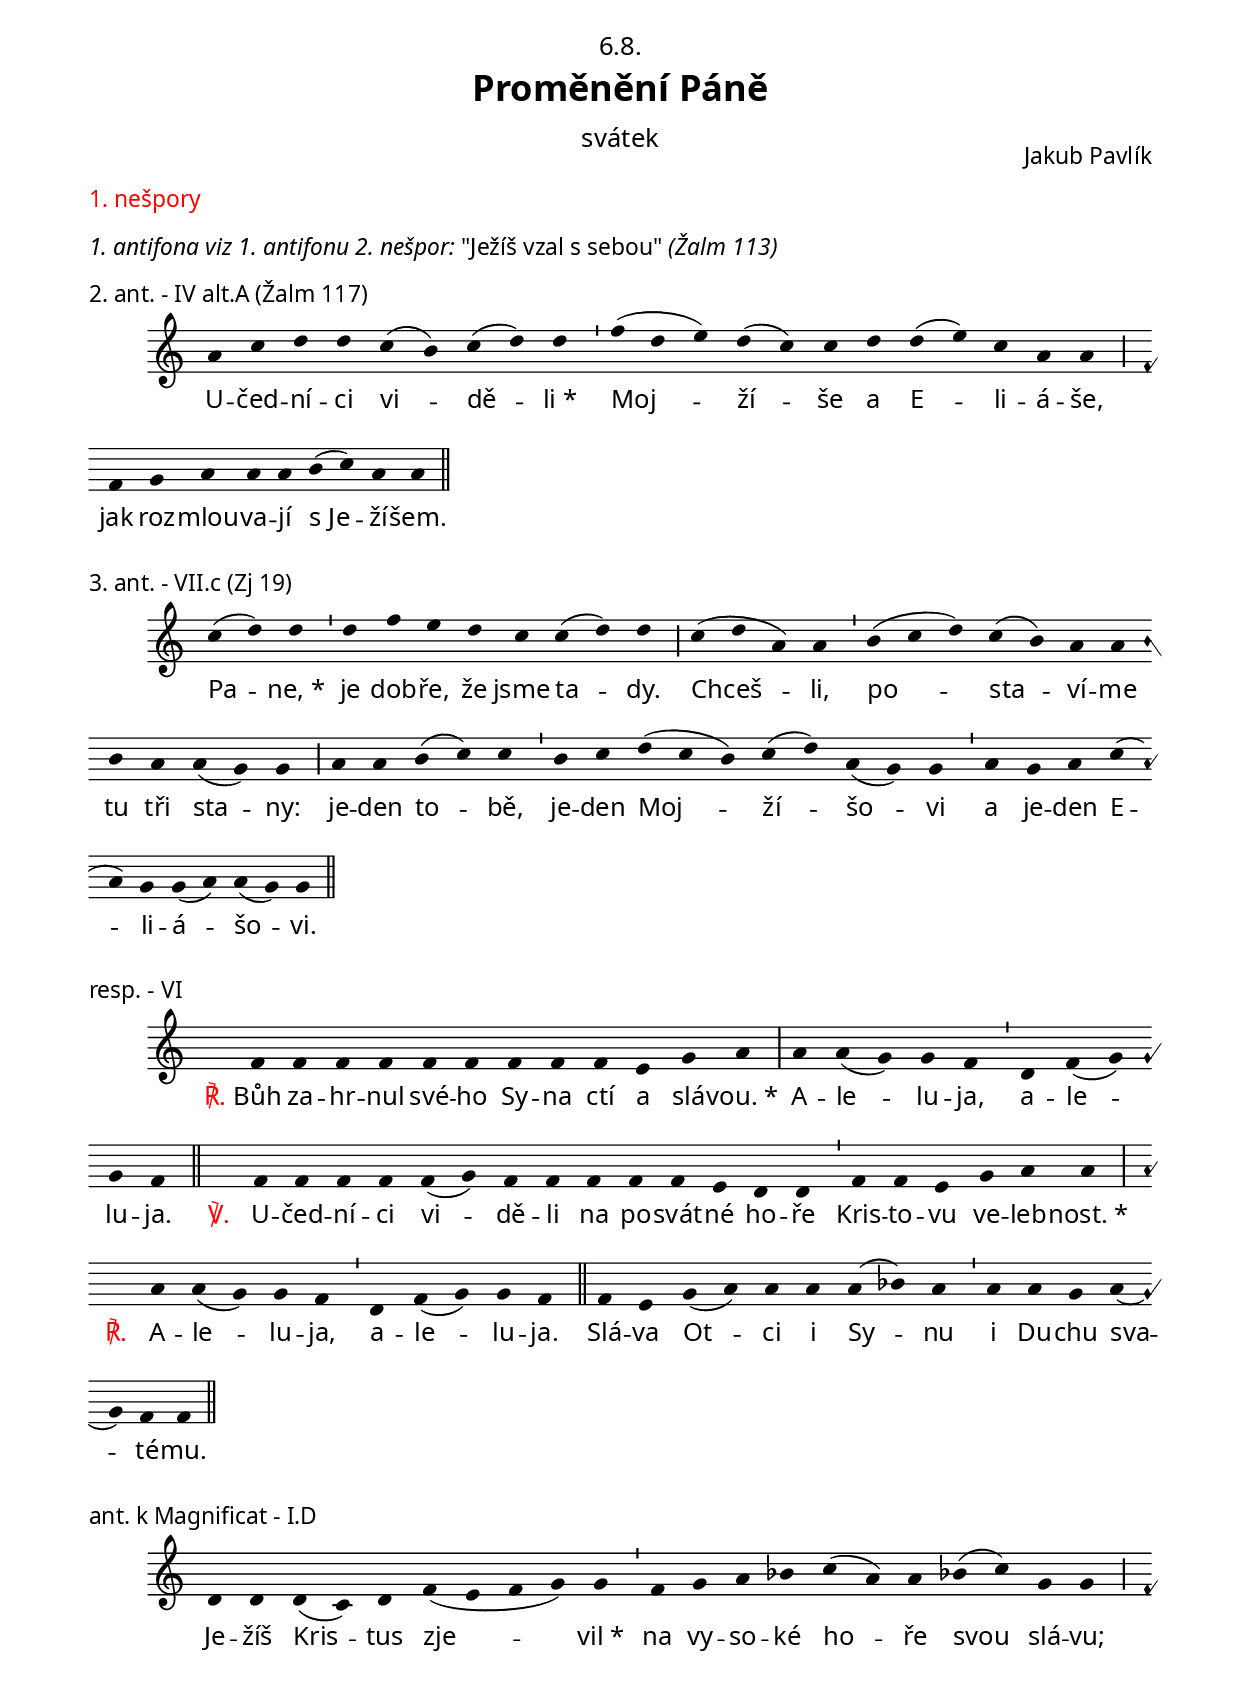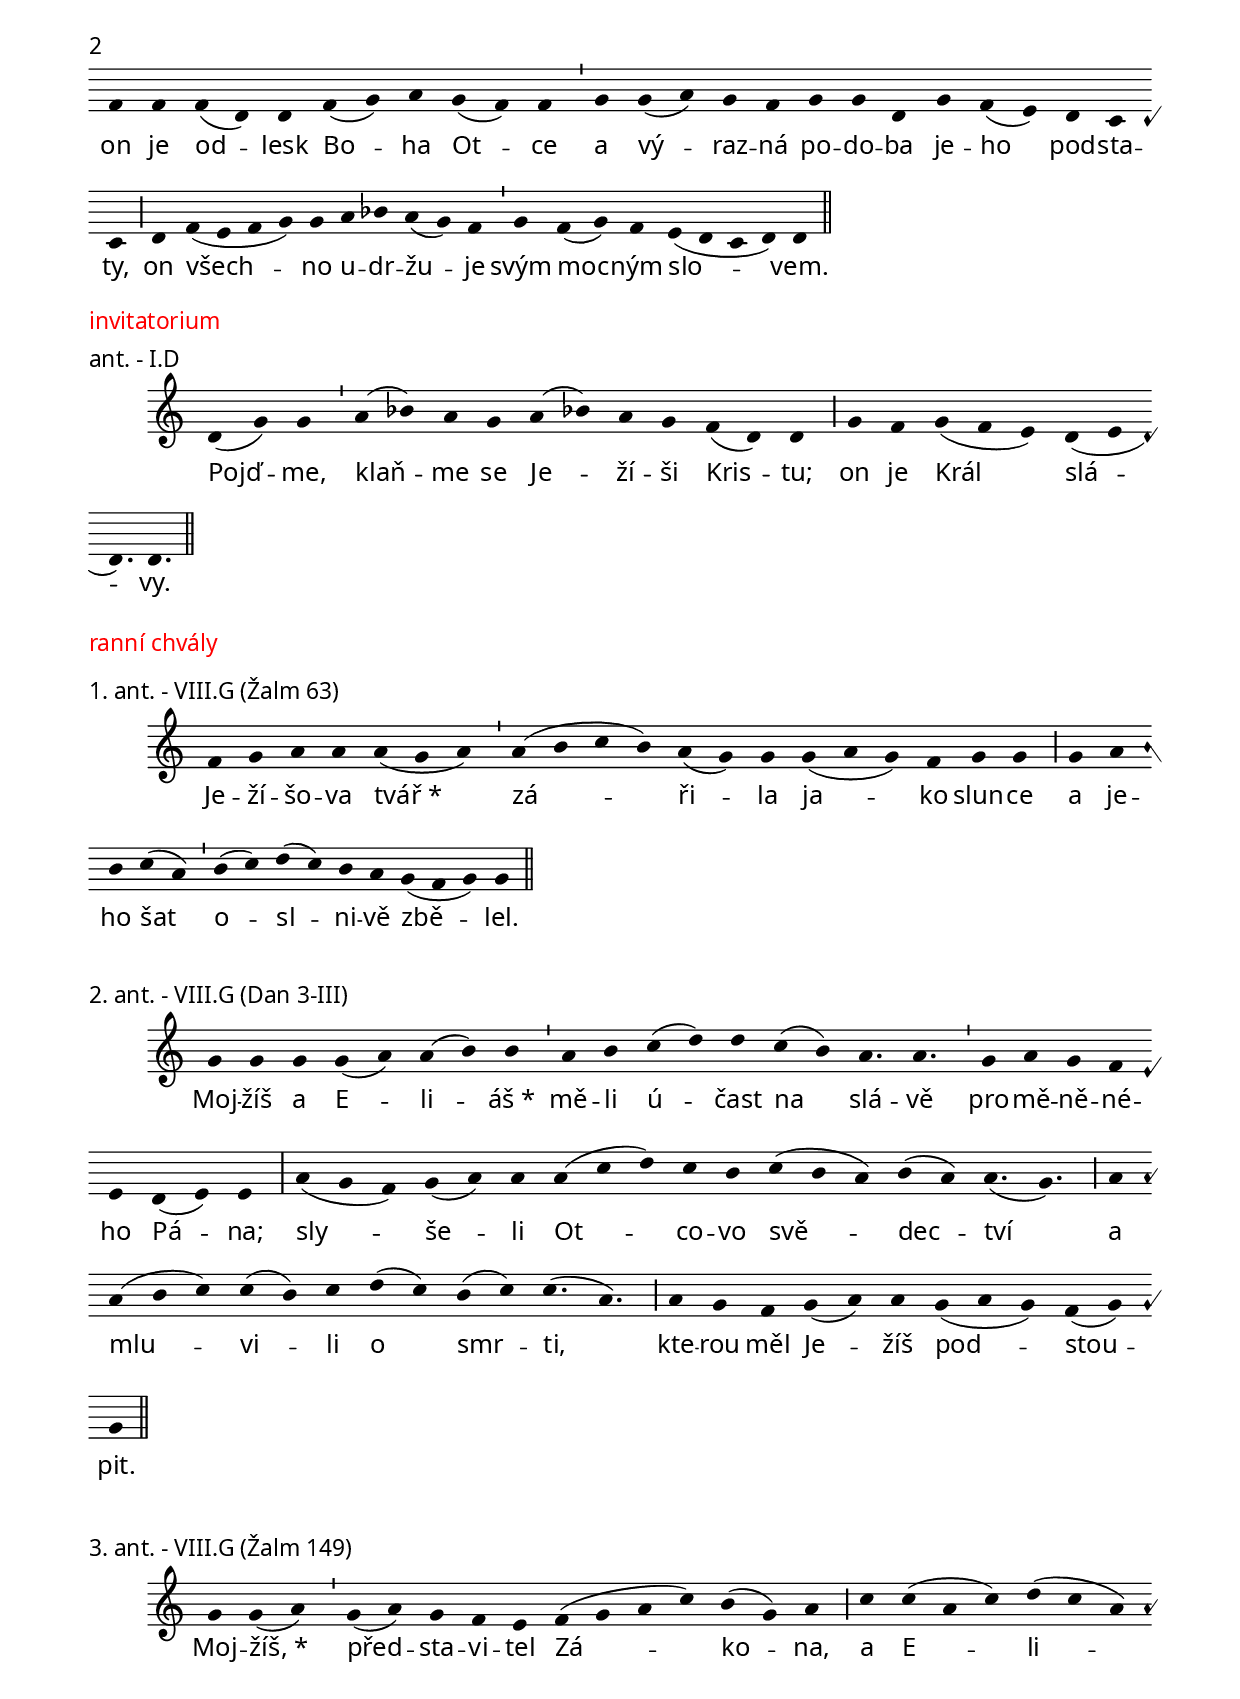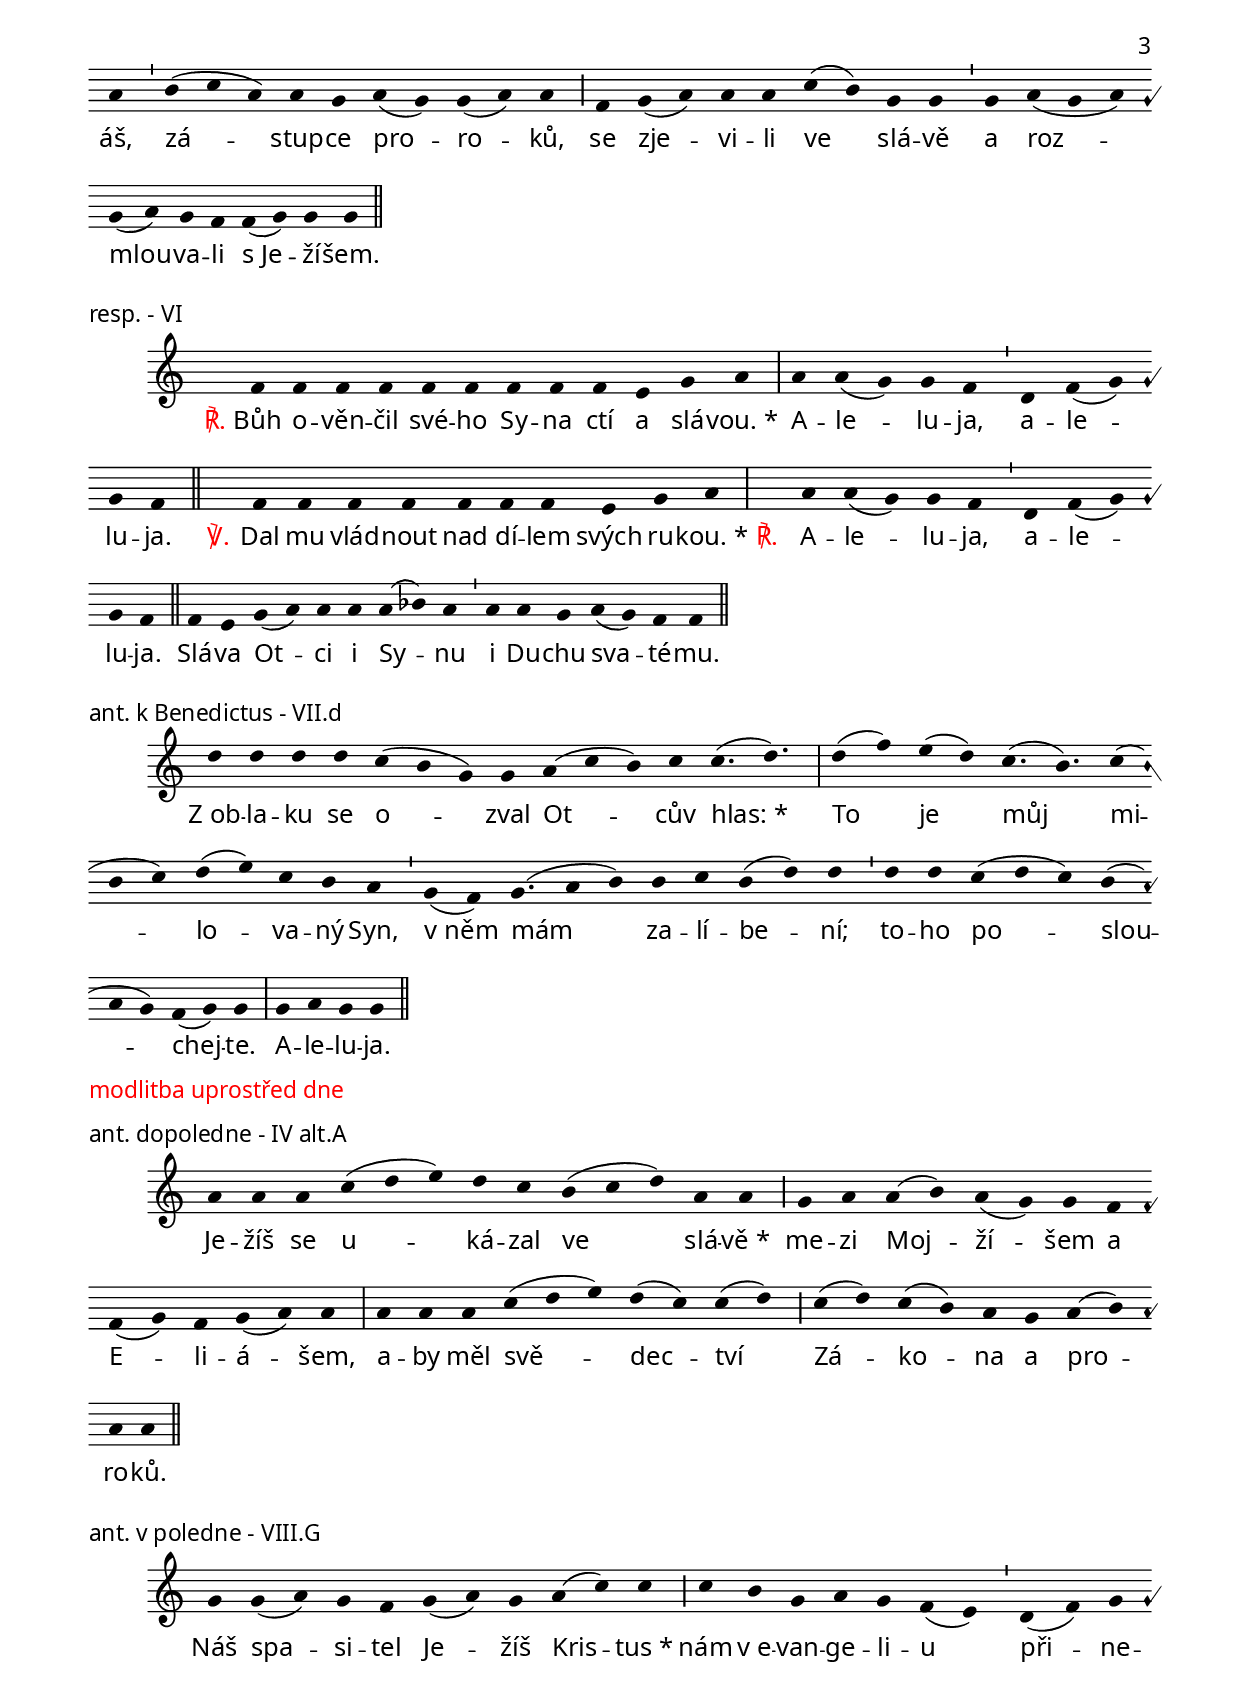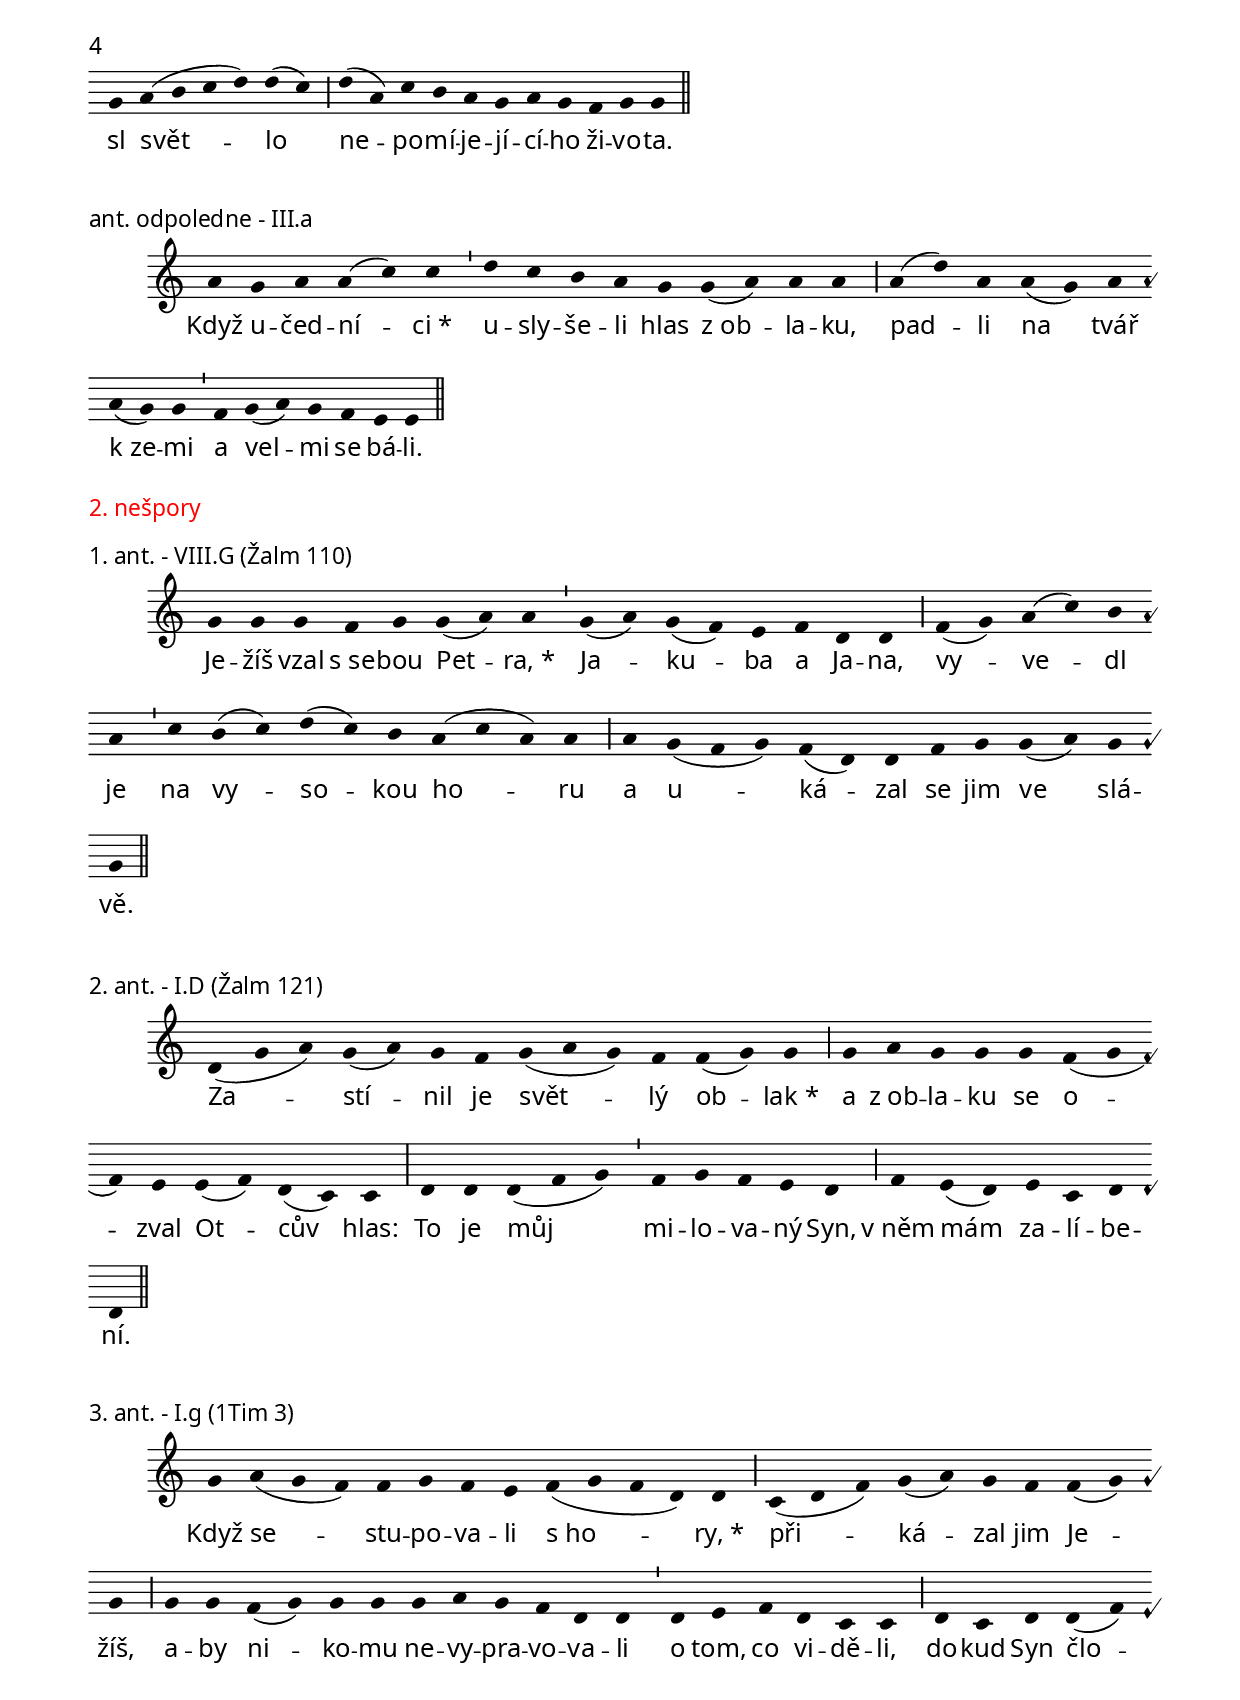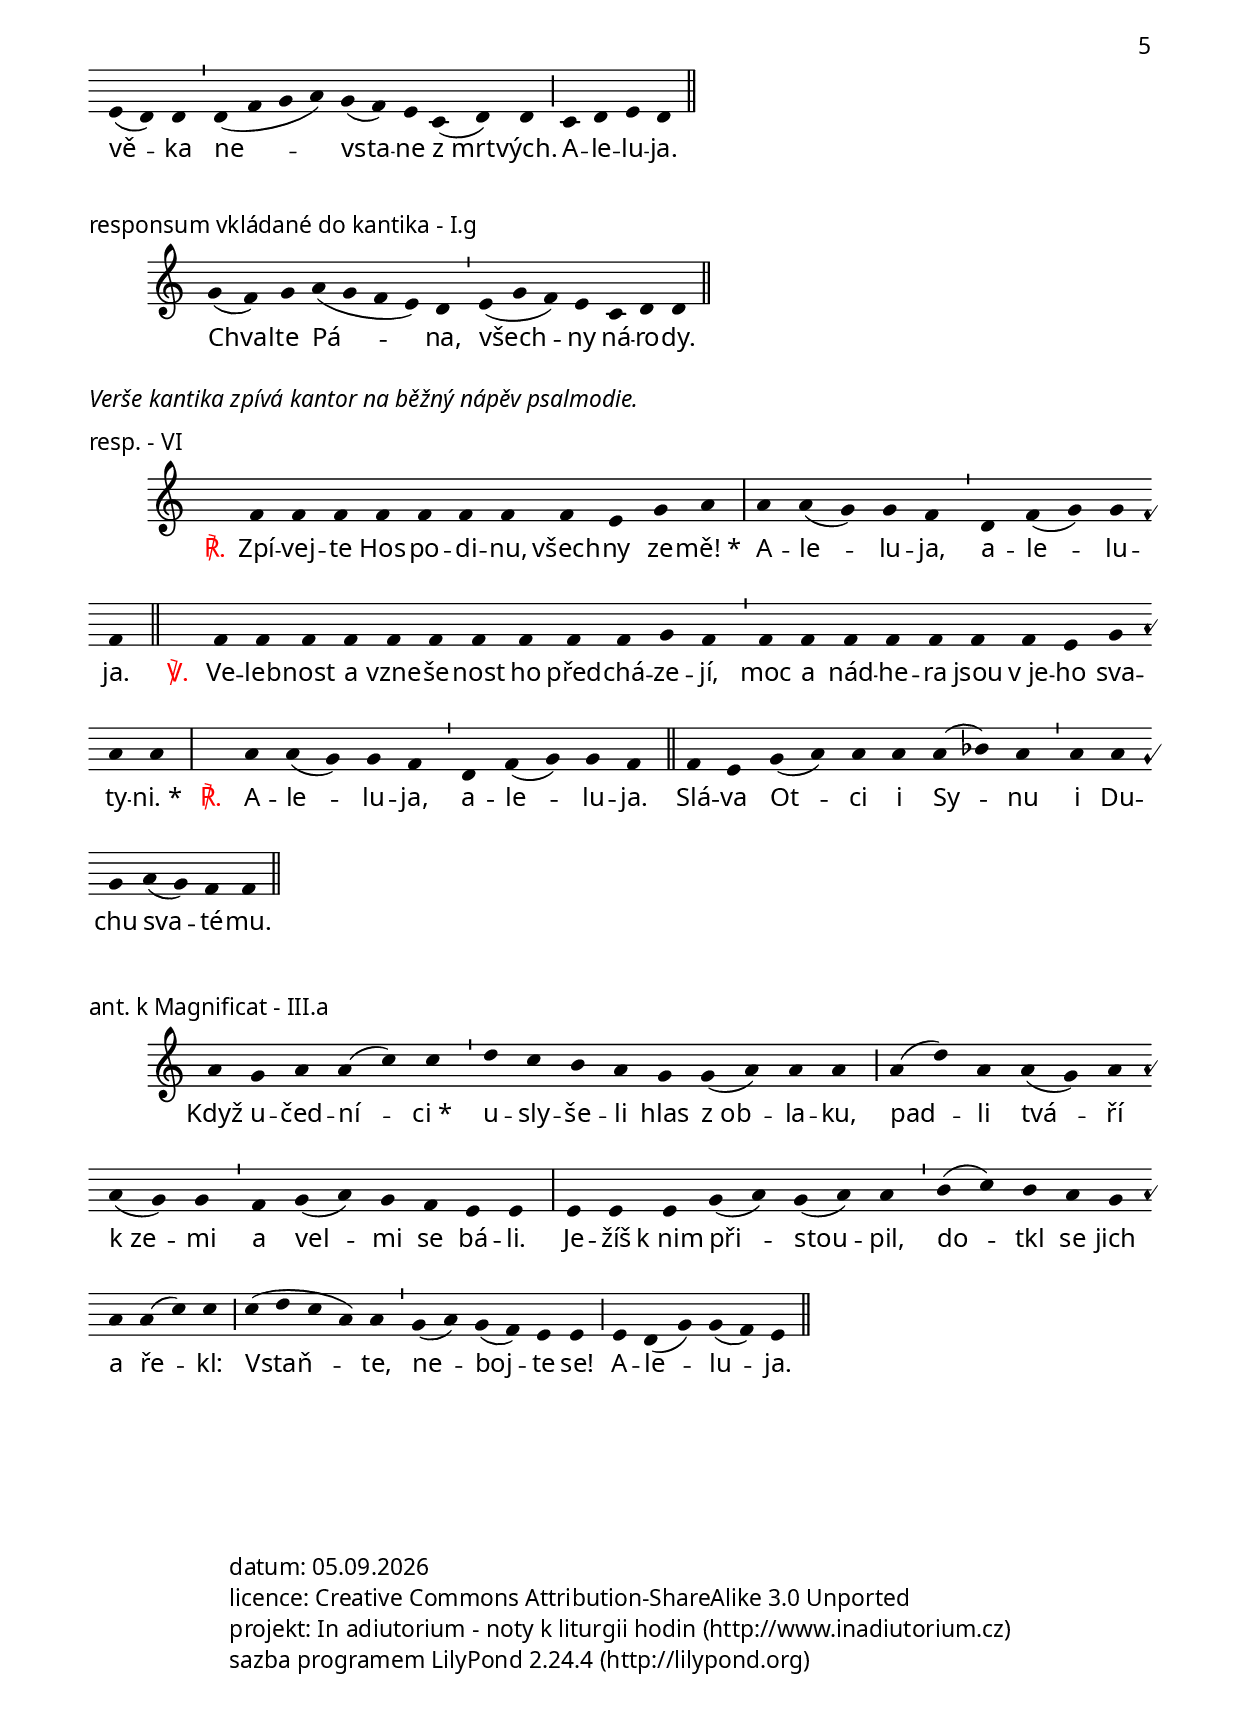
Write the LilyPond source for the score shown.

\version "2.15.37"

\include "../spolecne.ly"
\include "../dilyresponsorii.ly"

\header {
  title = \markup\titleSvatek
            "Proměnění Páně" 
            svátek
            6.8.
  composer = "Jakub Pavlík"
}

\markup {\nadpisHodinka {"1. nešpory"}}

\markup\italic{1. antifona viz 1. antifonu 2. nešpor: \upright{"\"Ježíš vzal s sebou\""} (Žalm 113)}

\score {
  \relative c'' {
    \choralniRezim
    a c d d c( b) c( d) d \barMin
    f( d e) d( c) c d d( e) c a a \barMaior
    f g a a a b( c) a a \barFinalis
  }
  \addlyrics {
    U -- čed -- ní -- ci vi -- dě -- li_* 
    Moj -- ží -- še a E -- li -- á -- še,
    jak roz -- mlou -- va -- jí s_Je -- ží -- šem.
  }
  \header {
    quid = "2. ant."
    modus = "IV alt"
    differentia = "A" 
    psalmus = "Žalm 117"
    id = "1ne-a2"
    piece = \markup {\sestavTitulek}
  }
}

\score {
  \relative c'' {
    \choralniRezim
    c4( d) d \barMin d f e d c c( d) d \barMaior
    c( d a) a \barMin b( c d) c( b) a a b a a( g) g \barMaior
    a a b( c) c \barMin b c d( c b) c( d) a( g) g \barMin
    a g a c( a) g g( a) a( g) g \barFinalis
  }
  \addlyrics {
    Pa -- ne,_* je dob -- ře, že jsme ta -- dy.
    Chceš -- li, po -- sta -- ví -- me tu tři sta -- ny:
    je -- den to -- bě,
    je -- den Moj -- ží -- šo -- vi
    a je -- den E -- li -- á -- šo -- vi.
  }
  \header {
    quid = "3. ant."
    modus = "VII"
    differentia = "c" 
    psalmus = "Zj 19"
    id = "1ne-a3"
    piece = \markup {\sestavTitulek}
  }
}

\score {
  \relative c' {
    \choralniRezim
    
    % R
    \neviditelna f
    f4 f f f f f f f f e g a \barMax
    \respVIalelujaResponsum \barFinalis
    % V
    \neviditelna f
    f4 f f f f( g) f f f f f e d d \barMin f f e g a a \barMax
    % R
    \neviditelna a
    \respVIalelujaResponsum \barFinalis
    % Slava
    \respVIalelujaDoxologie \barFinalis
  }
  \addlyrics {
    \Response Bůh za -- hr -- nul své -- ho Sy -- na ctí a slá -- vou._* \textRespAleluja
    \Verse U -- čed -- ní -- ci vi -- dě -- li na po -- svát -- né ho -- ře
    Kris -- to -- vu ve -- leb -- nost._*
    \Response \textRespAleluja
    \textRespDoxologie
  }
  \header {
    quid = "resp."
    modus = "VI"
    id = "1ne-resp"
    piece = \markup {\sestavTitulekResp}
  }
} 

\score {
  \relative c' {
    \choralniRezim
    d4 d d( c) d f( e f g) g \barMin f g a bes c( a) a bes( c) g g \barMaior
    f f f( d) d f( g) a g( f) f \barMin
    g g( a) g f g g d g f( e) d c c \barMaior
    d f( e f g) g a bes a( g) f \barMin g f( g) f e( d c d) d \barFinalis
  }
  \addlyrics {
    Je -- žíš Kris -- tus zje -- vil_* na vy -- so -- ké ho -- ře svou slá -- vu;
    on je od -- lesk Bo -- ha Ot -- ce
    a vý -- raz -- ná po -- do -- ba je -- ho pod -- sta -- ty,
    on všech -- no u -- dr -- žu -- je svým moc -- ným slo -- vem.
  }
  \header {
    quid = "ant. k Magnificat"
    modus = "I"
    differentia = "D" 
    psalmus = ""
    id = "1ne-amag"
    piece = \markup {\sestavTitulekBezZalmu}
  }
}

\markup {\nadpisHodinka {"invitatorium"}}

\score {
  \relative c' {
    \choralniRezim
    d4( g) g \barMin a( bes) a g a( bes) a g f( d) d \barMaior
    g f g( f e) d( e d4.) d \barFinalis
  }
  \addlyrics {
    Pojď -- me, klaň -- me se Je -- ží -- ši Kris -- tu;
    on je Král slá -- vy.
  }
  \header {
    quid = "ant."
    modus = "I"
    differentia = "D" 
    psalmus = ""
    id = "invit"
    fons = "melodie z invitatoria slavnosti Krista Krále; text upraven"
    piece = \markup {\sestavTitulekBezZalmu}
  }
}

\markup {\nadpisHodinka {"ranní chvály"}}

\score {
  \relative c' {
    \choralniRezim
    f4 g a a a( g a) \barMin a( b c b) a( g) g g( a g) f g g \barMaior
    g a b c( a) \barMin b( c) d( c) b a g( f g) g \barFinalis
  }
  \addlyrics {
    Je -- ží -- šo -- va tvář_* zá -- ři -- la ja -- ko slun -- ce
    a je -- ho šat o -- sl -- ni -- vě zbě -- lel.
  }
  \header {
    quid = "1. ant."
    modus = "VIII"
    differentia = "G" 
    psalmus = "Žalm 63"
    id = "rch-a1"
    piece = \markup {\sestavTitulek}
  }
}

\score {
  \relative c'' {
    \choralniRezim
    g4 g g g( a) a( b) b \barMin 
    a b c( d) d c( b) a4. a \barMin g4 a g f e d( e) e \barMax
    a( g f) g( a) a a( c d) c b c( b a) b( a) a4.( g) \barMaior
    a4 a( b c) c( b) c d( c) b( c) c4.( a) \barMaior
    a4 g f g( a) a g( a g) f( g) g \barFinalis
  }
  \addlyrics {
    Moj -- žíš a E -- li -- áš_* 
    mě -- li ú -- čast na slá -- vě 
    pro -- mě -- ně -- né -- ho Pá -- na;
    sly -- še -- li Ot -- co -- vo svě -- dec -- tví
    a mlu -- vi -- li o smr -- ti,
    kte -- rou měl Je -- žíš pod -- stou -- pit.
  }
  \header {
    quid = "2. ant."
    modus = "VIII"
    differentia = "G" 
    psalmus = "Dan 3-III"
    id = "rch-a2"
    piece = \markup {\sestavTitulek}
  }
}

\score {
  \relative c'' {
    \choralniRezim
    g4 g( a) \barMin g( a) g f e f( g a c) b( g) a \barMaior
    c c( a c) d( c a) a \barMin b( c a) a g a( g) g( a) a \barMaior
    f g( a) a a c( b) g g \barMin
    g a( g a) g( a) g f f( g) g g \barFinalis
  }
  \addlyrics {
    Moj -- žíš,_* před -- sta -- vi -- tel Zá -- ko -- na,
    a E -- li -- áš, zá -- stup -- ce pro -- ro -- ků,
    se zje -- vi -- li ve slá -- vě
    a roz -- mlou -- va -- li s_Je -- ží -- šem.
  }
  \header {
    quid = "3. ant."
    modus = "VIII"
    differentia = "G" 
    psalmus = "Žalm 149"
    id = "rch-a3"
    piece = \markup {\sestavTitulek}
  }
}

\score {
  \relative c' {
    \choralniRezim
    
    % R
    \neviditelna f
    f4 f f f f f f f f e g a \barMax
    \respVIalelujaResponsum \barFinalis
    % V
    \neviditelna f
    f4 f f f f f f e g a \barMax
    % R
    \neviditelna a
    \respVIalelujaResponsum \barFinalis
    % Slava
    \respVIalelujaDoxologie \barFinalis
  }
  \addlyrics {
    \Response Bůh o -- věn -- čil své -- ho Sy -- na ctí a slá -- vou._* \textRespAleluja
    \Verse Dal mu vlád -- nout nad dí -- lem svých ru -- kou._*
    \Response \textRespAleluja
    \textRespDoxologie
  }
  \header {
    quid = "resp."
    modus = "VI"
    id = "rch-resp"
    piece = \markup {\sestavTitulekResp}
  }
} 

\score {
  \relative c'' {
    \choralniRezim
    d4 d d d c( b g) g a( c b) c c4.( d) \barMax
    d4( f) e( d) c4.( b) c4( b c) d( e) c b a \barMin
    g4( f) g4.( a4 b) b c b( d) d \barMin
    d d c( d c) b( a g) f( g) g \barMax
    g a g g \barFinalis
  }
  \addlyrics {
    Z_ob -- la -- ku se o -- zval Ot -- cův hlas:_*
    To je můj mi -- lo -- va -- ný Syn,
    v_něm mám za -- lí -- be -- ní;
    to -- ho po -- slou -- chej -- te.
    A -- le -- lu -- ja.
  }
  \header {
    quid = "ant. k Benedictus"
    modus = "VII"
    differentia = "d" 
    psalmus = ""
    fons = "Křtu Páně, 2. nešp., 1. ant."
    id = "rch-aben"
    piece = \markup {\sestavTitulekBezZalmu}
  }
}

\markup {\nadpisHodinka {"modlitba uprostřed dne"}}

\score {
  \relative c'' {
    \choralniRezim
    a4 a a c( d e) d c b( c d) a a \barMaior
    g a a( b) a( g) g f f( g) f g( a) a \barMax
    a a a c( d e) d( c) c( d) \barMaior
    c( d) c( b) a g a( b) a a \barFinalis
  }
  \addlyrics {
    Je -- žíš se u -- ká -- zal ve slá -- vě_*
    me -- zi Moj -- ží -- šem a E -- li -- á -- šem,
    a -- by měl svě -- dec -- tví 
    Zá -- ko -- na a pro -- ro -- ků.
  }
  \header {
    quid = "ant. dopoledne"
    modus = "IV alt"
    differentia = "A" 
    psalmus = ""
    id = "tercie"
    piece = \markup {\sestavTitulekBezZalmu}
  }
}

\score {
  \relative c'' {
    \choralniRezim
    g4 g( a) g f g( a) g a( c) c \barMaior
    c b g a g f( e) \barMin d( f) g g a( b c d) d( c) \barMaior
    d( a) c b a g a g f g g \barFinalis
  }
  \addlyrics {
    Náš spa -- si -- tel Je -- žíš Kris -- tus_*
    nám v_e -- van -- ge -- li -- u při -- ne -- sl svět -- lo 
    ne -- po -- mí -- je -- jí -- cí -- ho ži -- vo -- ta.
  }
  \header {
    quid = "ant. v poledne"
    modus = "VIII"
    differentia = "G" 
    psalmus = ""
    id = "sexta"
    piece = \markup {\sestavTitulekBezZalmu}
  }
}

\score {
  \relative c'' {
    \choralniRezim
    a4 g a a( c) c \barMin d c b a g g( a) a a \barMaior
    a4( d) a a( g) a a( g) g \barMin
    f g( a) g f e e \barFinalis
  }
  \addlyrics {
    Když u -- čed -- ní -- ci_* u -- sly -- še -- li hlas z_ob -- la -- ku,
    pad -- li na tvář k_ze -- mi
    a vel -- mi se bá -- li.
  }
  \header {
    quid = "ant. odpoledne"
    modus = "III"
    differentia = "a" 
    psalmus = ""
    id = "nona"
    piece = \markup {\sestavTitulekBezZalmu}
  }
}

\markup {\nadpisHodinka {"2. nešpory"}}

\score {
  \relative c'' {
    \choralniRezim
    g4 g g f g g( a) a \barMin g( a) g( f) e f d d \barMaior
    f( g) a( c) b a \barMin c b( c) d( c) b a( c a) a \barMaior
    a g( f g) f( d) d f g g( a) g g \barFinalis
  }
  \addlyrics {
    Je -- žíš vzal s_se -- bou Pet -- ra,_* Ja -- ku -- ba a Ja -- na,
    vy -- ve -- dl je na vy -- so -- kou ho -- ru
    a u -- ká -- zal se jim ve slá -- vě.
  }
  \header {
    quid = "1. ant."
    modus = "VIII"
    differentia = "G" 
    psalmus = "Žalm 110"
    id = "2ne-a1"
    piece = \markup {\sestavTitulek}
  }
}

\score {
  \relative c' {
    \choralniRezim
    d4( g a) g( a) g f g( a g) f f( g) g \barMaior
    g a g g g f( g f) e e( f) d( c) c \barMax
    d d d( f g) \barMin f g f e d \barMaior
    f e( d) e c d d \barFinalis
  }
  \addlyrics {
    Za -- stí -- nil je svět -- lý ob -- lak_*
    a z_ob -- la -- ku se o -- zval Ot -- cův hlas:
    To je můj mi -- lo -- va -- ný Syn,
    v_něm mám za -- lí -- be -- ní.
  }
  \header {
    quid = "2. ant."
    modus = "I"
    differentia = "D" 
    psalmus = "Žalm 121"
    id = "2ne-a2"
    piece = \markup {\sestavTitulek}
  }
}

\score {
  \relative c'' {
    \choralniRezim
    g4 a( g f) f g f e f( g f d) d \barMaior
    c( d f) g( a) g f f( g) g \barMaior
    g g f( g) g g g a g f d d \barMin d e f d c c \barMaior
    d c d d( f) e( d) d \barMin d( f g a) g( f) e c( d) d \barMaior
    c d e d \barFinalis
  }
  \addlyrics {
    Když se -- stu -- po -- va -- li s_ho -- ry,_*
    při -- ká -- zal jim Je -- žíš,
    a -- by ni -- ko -- mu ne -- vy -- pra -- vo -- va -- li o tom, co vi -- dě -- li,
    do -- kud Syn člo -- vě -- ka ne -- vsta -- ne z_mrt -- vých.
    A -- le -- lu -- ja.
  }
  \header {
    quid = "3. ant."
    modus = "I"
    differentia = "g" 
    psalmus = "1Tim 3"
    id = "2ne-a3"
    piece = \markup {\sestavTitulek}
  }
}

\score {
  \relative c'' {
    \choralniRezim
    g4( f) g a( g f e) d \barMin
    e( g f) e c d d \barFinalis
  }
  \addlyrics {
    Chval -- te Pá -- na,
    všech -- ny ná -- ro -- dy.
  }
  \header {
    quid = "responsum vkládané do kantika"
    modus = "I"
    differentia = "g" 
    psalmus = ""
    id = "2ne-kantresp"
    piece = \markup {\sestavTitulekBezZalmu}
  }
}

\markup\italic{Verše kantika zpívá kantor na běžný nápěv psalmodie.}

\score {
  \relative c' {
    \choralniRezim
    
    % R
    \neviditelna f
    f4 f f f f f f f e g a \barMax
    \respVIalelujaResponsum \barFinalis
    % V
    \neviditelna f
    f4 f f f f f f f f f g f \barMin
    f f f f f f f e g a a \barMax
    % R
    \neviditelna a
    \respVIalelujaResponsum \barFinalis
    % Slava
    \respVIalelujaDoxologie \barFinalis
  }
  \addlyrics {
    \Response Zpí -- vej -- te Hos -- po -- di -- nu, všech -- ny ze -- mě!_* \textRespAleluja
    \Verse Ve -- leb -- nost a vzne -- še -- nost ho před -- chá -- ze -- jí,
    moc a nád -- he -- ra jsou v_je -- ho sva -- ty -- ni._*
    \Response \textRespAleluja
    \textRespDoxologie
  }
  \header {
    quid = "resp."
    modus = "VI"
    id = "2ne-resp"
    piece = \markup {\sestavTitulekResp}
  }
} 

\score {
  \relative c'' {
    \choralniRezim
    a4 g a a( c) c \barMin d c b a g g( a) a a \barMaior
    a4( d) a a( g) a a( g) g \barMin
    f g( a) g f e e \barMax
    
    e4 e e g( a) g( a) a \barMin b( c) b a g a a( c) c \barMaior
    c( d c a) a \barMin g( a) g( f) e e \barMaior
    e d( g) g( f) e \barFinalis
  }
  \addlyrics {
    Když u -- čed -- ní -- ci_* u -- sly -- še -- li hlas z_ob -- la -- ku,
    pad -- li tvá -- ří k_ze -- mi
    a vel -- mi se bá -- li.
    
    % Puvodne:
    % Je -- žíš při -- stou -- pil, do -- tkl se jich a ře -- kl jim:
    Je -- žíš k_nim při -- stou -- pil, do -- tkl se jich a ře -- kl:
    Vstaň -- te, ne -- boj -- te se!
    A -- le -- lu -- ja.
  }
  \header {
    quid = "ant. k Magnificat"
    modus = "III"
    differentia = "a" 
    psalmus = ""
    id = "2ne-amag"
    fons = "1. část: zde, uprostřed dne, odpoledne"
    piece = \markup {\sestavTitulekBezZalmu}
  }
}